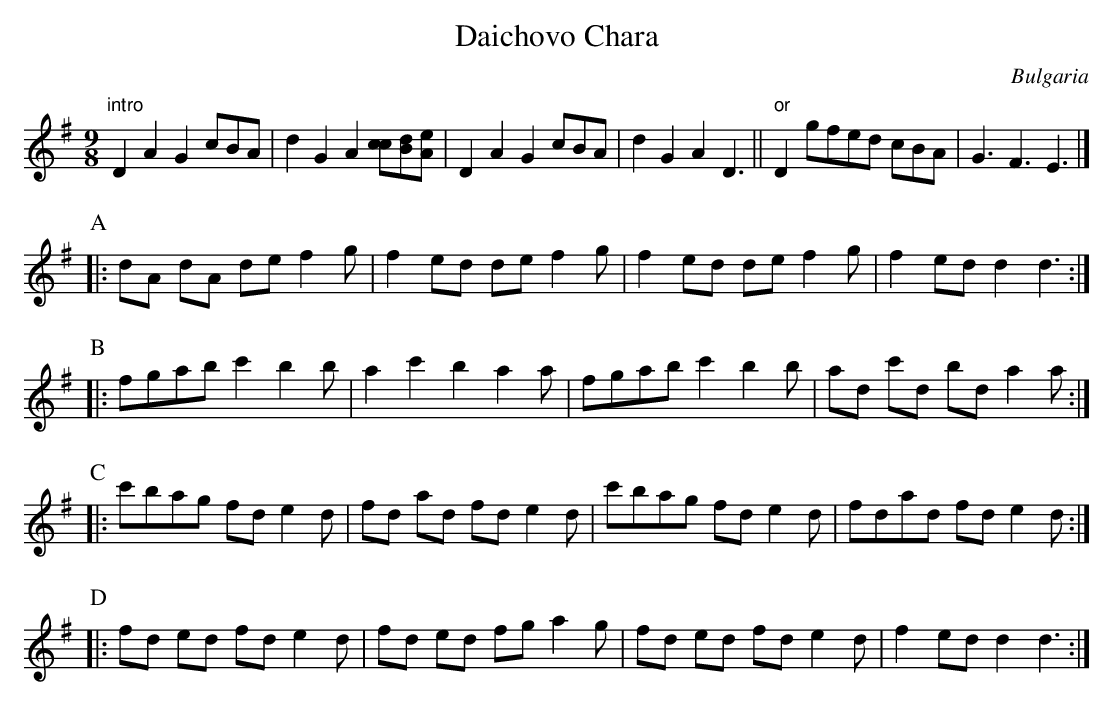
X:1
T:Daichovo Chara
M:9/8
O:Bulgaria
K:G major
"intro"D2A2G2 cBA|d2G2A2 [cc][dB][eA]|\
D2A2G2cBA|d2G2A2D3||"or"D2gfed cBA|G3F3E3|]
P:A
|:dA dA de f2g |f2 ed de f2g|\
f2 ed de f2g |f2 ed d2 d3:|
P:B
|:fgab c'2 b2b |a2 c'2 b2 a2a|\
  fgab c'2 b2b |ad c'd bd a2a:|
P:C
|:c'bag fd e2d |fd ad fd e2d|\
  c'bag fd e2d |fdad fd e2d:|
P:D
|:fd ed fd e2d |fd ed fg a2g|\
  fd ed fd e2d |f2 ed d2 d3:|
